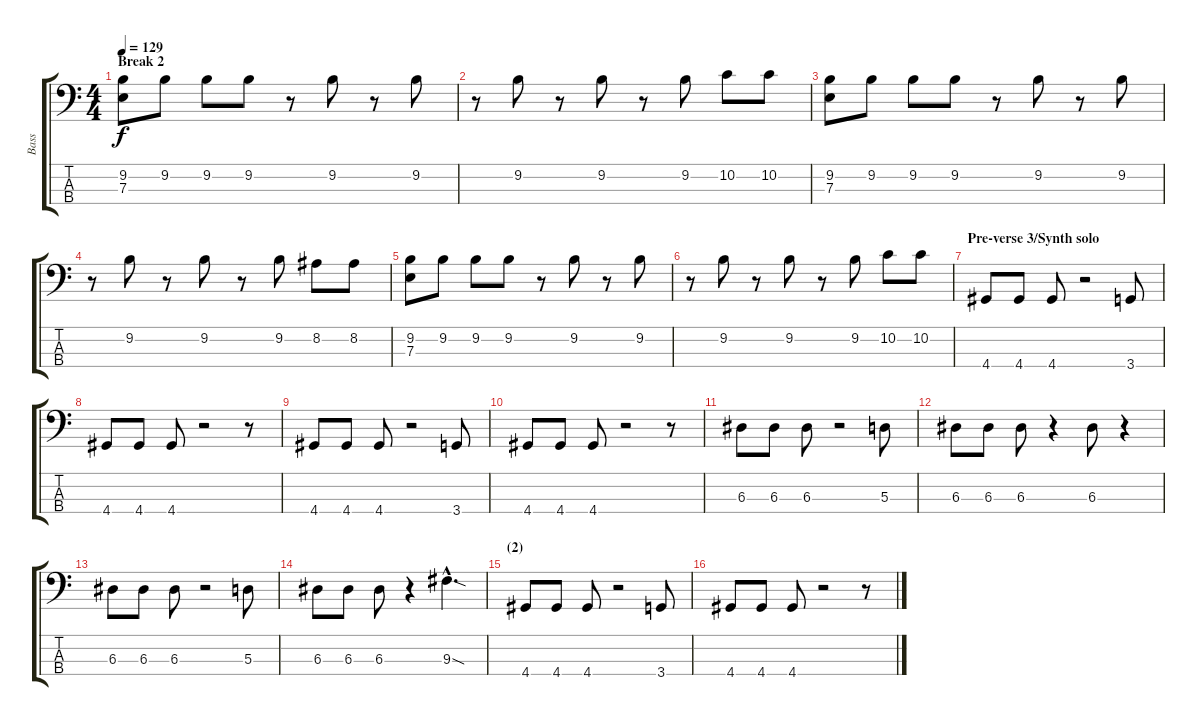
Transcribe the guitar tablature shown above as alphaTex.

\track ("Bass" "Bass") {instrument electricbasspick}
\staff {score tabs}
\tuning (G2 D2 A1 E1) {hide}
\ts (4 4)
\section ("" "Break 2")
\tempo 129
\clef f4
\ks c
(9.2 7.3).8{dy f} 9.2.8 9.2.8 9.2.8 r.8 9.2.8 r.8 9.2.8 |
r.8 9.2.8 r.8 9.2.8 r.8 9.2.8 10.2.8 10.2.8 |
(9.2 7.3).8 9.2.8 9.2.8 9.2.8 r.8 9.2.8 r.8 9.2.8 |
r.8 9.2.8 r.8 9.2.8 r.8 9.2.8 8.2.8 8.2.8 |
(9.2 7.3).8 9.2.8 9.2.8 9.2.8 r.8 9.2.8 r.8 9.2.8 |
r.8 9.2.8 r.8 9.2.8 r.8 9.2.8 10.2.8 10.2.8 |
\section ("" "Pre-verse 3/Synth solo")
4.4.8 4.4.8 4.4.8 r.2 3.4.8 |
4.4.8 4.4.8 4.4.8 r.2 r.8 |
4.4.8 4.4.8 4.4.8 r.2 3.4.8 |
4.4.8 4.4.8 4.4.8 r.2 r.8 |
6.3.8 6.3.8 6.3.8 r.2 5.3.8 |
6.3.8 6.3.8 6.3.8 r.4 6.3.8 r.4 |
6.3.8 6.3.8 6.3.8 r.2 5.3.8 |
6.3.8 6.3.8 6.3.8 r.4 9.3{sod hac}.4{d} |
\section ("" "(2)")
4.4.8 4.4.8 4.4.8 r.2 3.4.8 |
4.4.8 4.4.8 4.4.8 r.2 r.8
